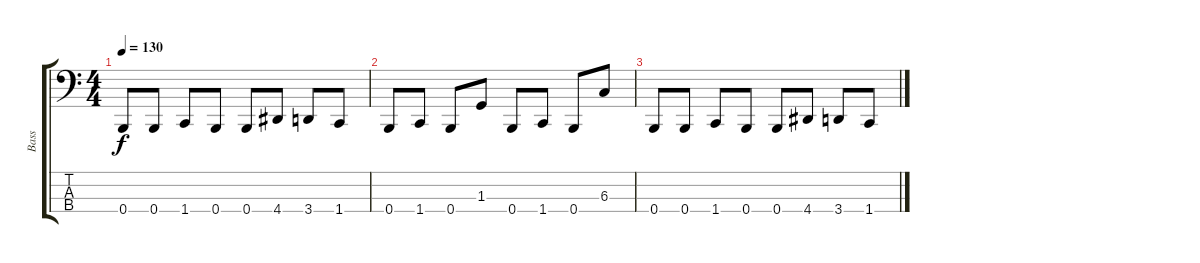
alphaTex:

\track ("Bass" "Bass") {instrument electricbasspick}
\staff {score tabs}
\tuning (E2 B1 Gb1 B0) {hide}
\ts (4 4)
\tempo 130
\clef f4
\ks c
0.4.8{dy f} 0.4.8 1.4.8 0.4.8 0.4.8 4.4.8 3.4.8 1.4.8 |
0.4.8 1.4.8 0.4.8 1.3.8 0.4.8 1.4.8 0.4.8 6.3.8 |
0.4.8 0.4.8 1.4.8 0.4.8 0.4.8 4.4.8 3.4.8 1.4.8
